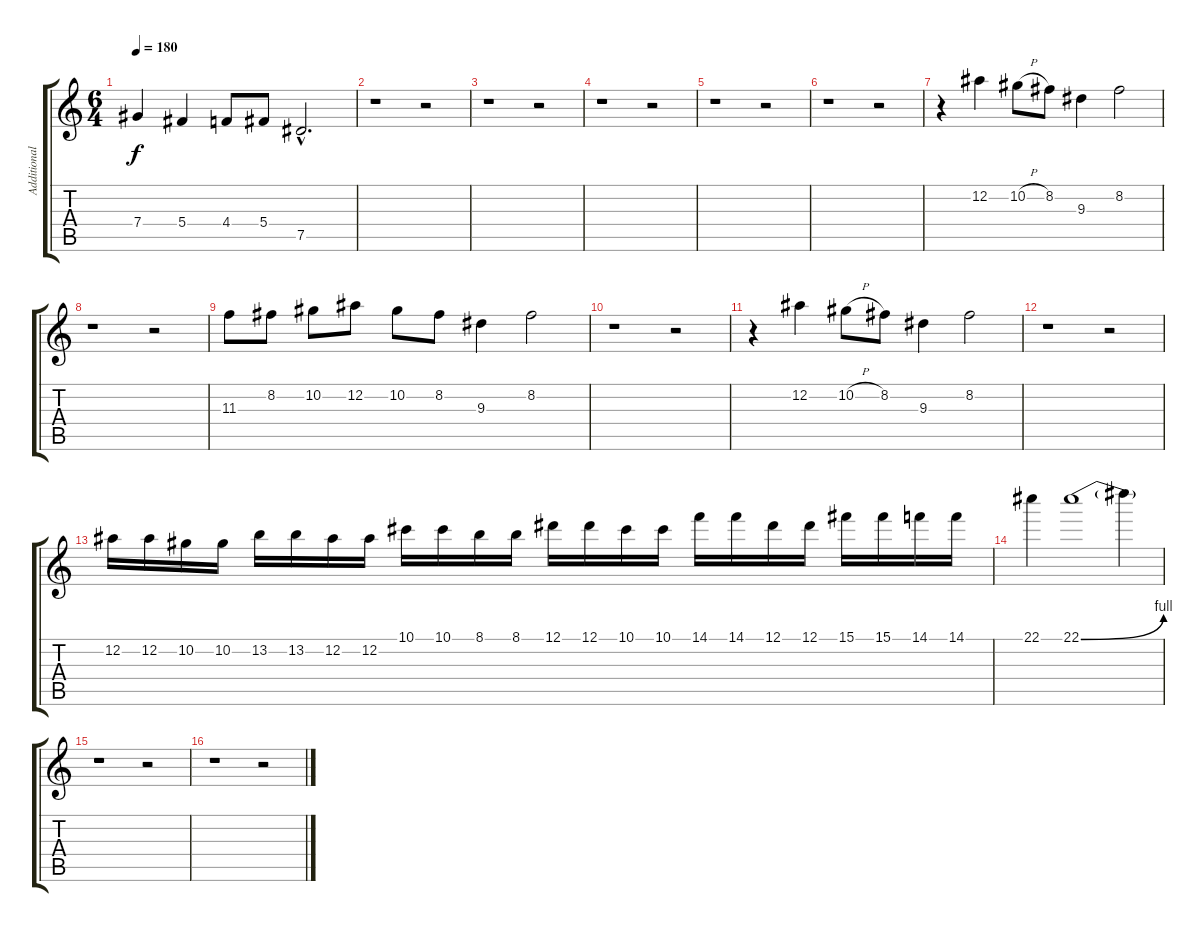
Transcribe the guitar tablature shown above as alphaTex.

\track ("Additional Guitars" "Additional") {instrument distortionguitar}
\staff {score tabs}
\tuning (Eb4 Bb3 Gb3 Db3 Ab2 Eb2) {hide}
\ts (6 4)
\tempo 180
\clef g2
\ks c
7.4.4{dy f} 5.4.4 4.4.8 5.4.8 7.5{hac}.2{d} |
r.1 r.2 |
r.1 r.2 |
r.1 r.2 |
r.1 r.2 |
r.1 r.2 |
r.4 12.2.4 10.2{h}.8 8.2.8 9.3.4 8.2.2 |
r.1 r.2 |
11.3.8 8.2.8 10.2.8 12.2.8 10.2.8 8.2.8 9.3.4 8.2.2 |
r.1 r.2 |
r.4 12.2.4 10.2{h}.8 8.2.8 9.3.4 8.2.2 |
r.1 r.2 |
12.2.16 12.2.16 10.2.16 10.2.16 13.2.16 13.2.16 12.2.16 12.2.16 10.1.16 10.1.16 8.1.16 8.1.16 12.1.16 12.1.16 10.1.16 10.1.16 14.1.16 14.1.16 12.1.16 12.1.16 15.1.16 15.1.16 14.1.16 14.1.16 |
22.1.4 22.1{be (bend 0 0 60 4)}.1 22.1{t}.4 |
r.1 r.2 |
r.1 r.2
